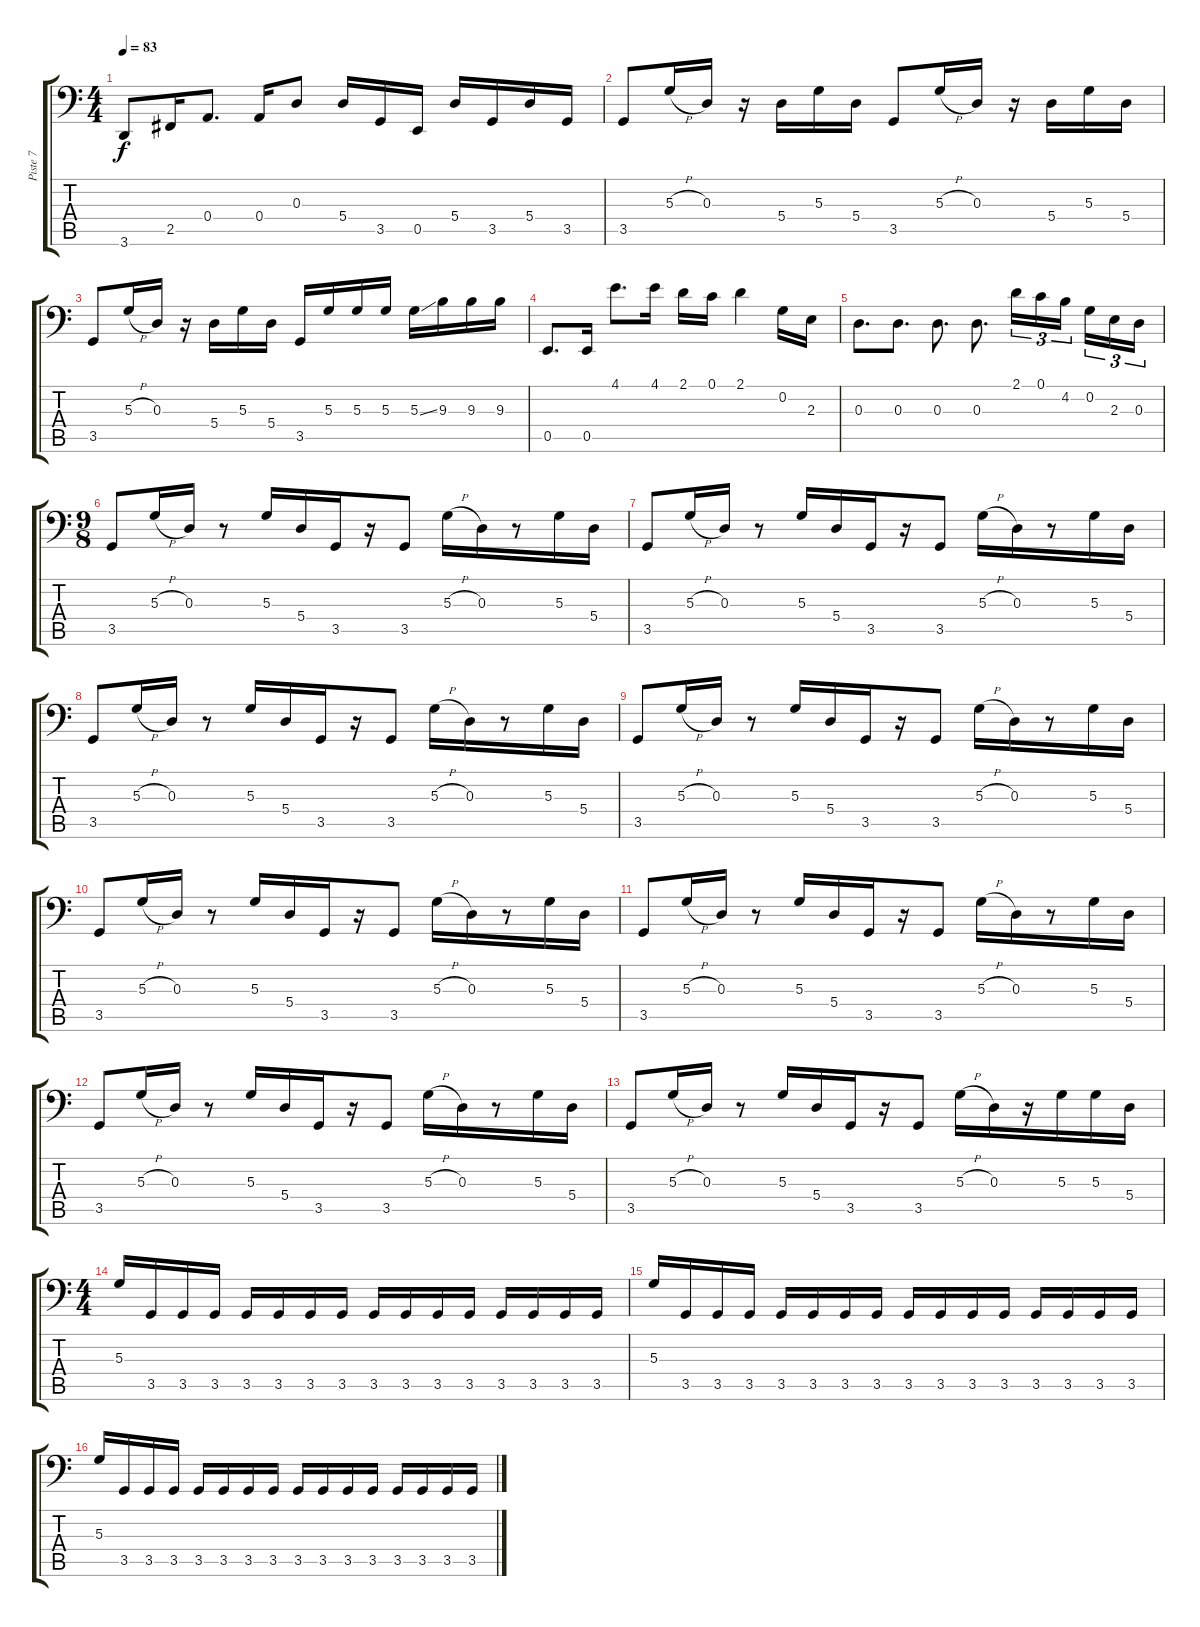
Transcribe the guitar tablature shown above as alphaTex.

\track ("Piste 7" "Piste 7") {instrument electricbassfinger}
\staff {score tabs}
\tuning (C3 G2 D2 A1 E1 B0) {hide}
\ts (4 4)
\tempo 83
\clef f4
\ks c
3.6.8{dy f} 2.5.16 0.4.8{d} 0.4.16 0.3.8 5.4.16 3.5.16 0.5.16 5.4.16 3.5.16 5.4.16 3.5.16 |
3.5.8 5.3{h}.16 0.3.16 r.16 5.4.16 5.3.16 5.4.16 3.5.8 5.3{h}.16 0.3.16 r.16 5.4.16 5.3.16 5.4.16 |
3.5.8 5.3{h}.16 0.3.16 r.16 5.4.16 5.3.16 5.4.16 3.5.16 5.3.16 5.3.16 5.3.16 5.3{ss}.16 9.3.16 9.3.16 9.3.16 |
0.5.8{d} 0.5.16 4.1.8{d} 4.1.16 2.1.16 0.1.16 2.1.4 0.2.16 2.3.16 |
0.3.8{d} 0.3.8{d} 0.3.8{d} 0.3.8{d} 2.1.16{tu (3 2)} 0.1.16{tu (3 2)} 4.2.16{tu (3 2) beam splitsecondary} 0.2.16{tu (3 2)} 2.3.16{tu (3 2)} 0.3.16{tu (3 2)} |
\ts (9 8)
3.5.8 5.3{h}.16 0.3.16 r.8 5.3.16 5.4.16 3.5.16 r.16 3.5.8 5.3{h}.16 0.3.16 r.8 5.3.16 5.4.16 |
3.5.8 5.3{h}.16 0.3.16 r.8 5.3.16 5.4.16 3.5.16 r.16 3.5.8 5.3{h}.16 0.3.16 r.8 5.3.16 5.4.16 |
3.5.8 5.3{h}.16 0.3.16 r.8 5.3.16 5.4.16 3.5.16 r.16 3.5.8 5.3{h}.16 0.3.16 r.8 5.3.16 5.4.16 |
3.5.8 5.3{h}.16 0.3.16 r.8 5.3.16 5.4.16 3.5.16 r.16 3.5.8 5.3{h}.16 0.3.16 r.8 5.3.16 5.4.16 |
3.5.8 5.3{h}.16 0.3.16 r.8 5.3.16 5.4.16 3.5.16 r.16 3.5.8 5.3{h}.16 0.3.16 r.8 5.3.16 5.4.16 |
3.5.8 5.3{h}.16 0.3.16 r.8 5.3.16 5.4.16 3.5.16 r.16 3.5.8 5.3{h}.16 0.3.16 r.8 5.3.16 5.4.16 |
3.5.8 5.3{h}.16 0.3.16 r.8 5.3.16 5.4.16 3.5.16 r.16 3.5.8 5.3{h}.16 0.3.16 r.8 5.3.16 5.4.16 |
3.5.8 5.3{h}.16 0.3.16 r.8 5.3.16 5.4.16 3.5.16 r.16 3.5.8 5.3{h}.16 0.3.16 r.16 5.3.16 5.3.16 5.4.16 |
\ts (4 4)
5.3.16 3.5.16 3.5.16 3.5.16 3.5.16 3.5.16 3.5.16 3.5.16 3.5.16 3.5.16 3.5.16 3.5.16 3.5.16 3.5.16 3.5.16 3.5.16 |
5.3.16 3.5.16 3.5.16 3.5.16 3.5.16 3.5.16 3.5.16 3.5.16 3.5.16 3.5.16 3.5.16 3.5.16 3.5.16 3.5.16 3.5.16 3.5.16 |
5.3.16 3.5.16 3.5.16 3.5.16 3.5.16 3.5.16 3.5.16 3.5.16 3.5.16 3.5.16 3.5.16 3.5.16 3.5.16 3.5.16 3.5.16 3.5.16
